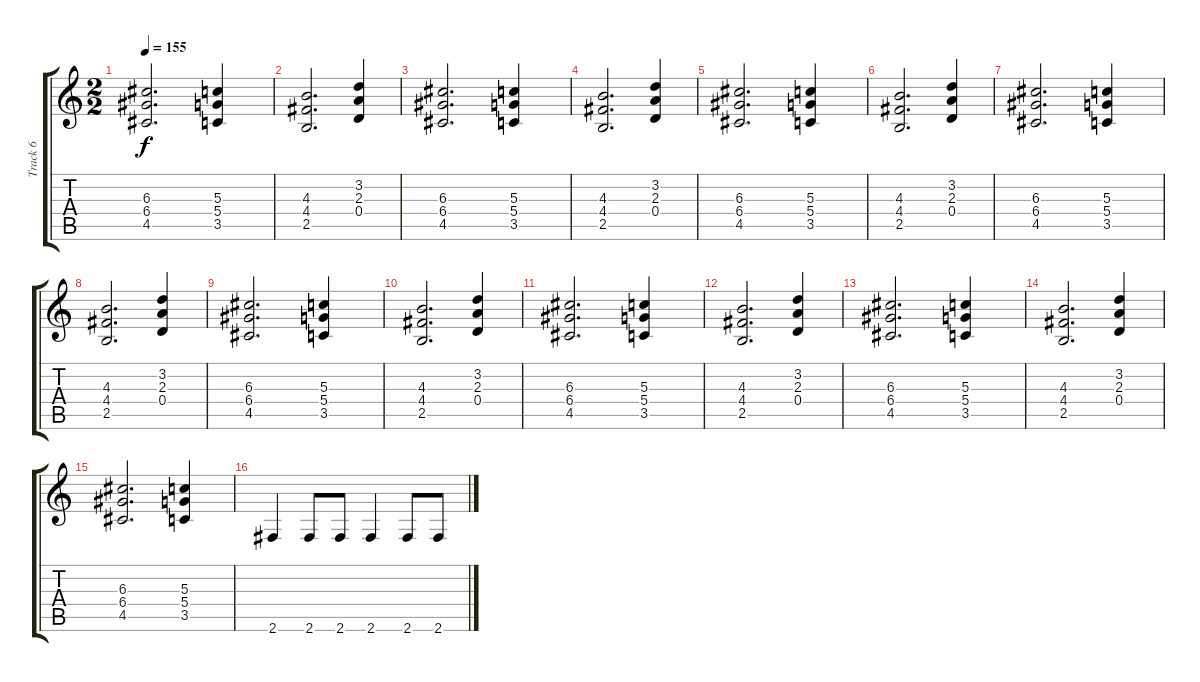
\track ("Track 6" "Track 6") {instrument overdrivenguitar}
\staff {score tabs}
\tuning (E4 B3 G3 D3 A2 E2) {hide}
\ts (2 2)
\tempo 155
\clef g2
\ks c
(6.3 6.4 4.5).2{d dy f} (5.3 5.4 3.5).4 |
(4.3 4.4 2.5).2{d} (3.2 2.3 0.4).4 |
(6.3 6.4 4.5).2{d} (5.3 5.4 3.5).4 |
(4.3 4.4 2.5).2{d} (3.2 2.3 0.4).4 |
(6.3 6.4 4.5).2{d} (5.3 5.4 3.5).4 |
(4.3 4.4 2.5).2{d} (3.2 2.3 0.4).4 |
(6.3 6.4 4.5).2{d} (5.3 5.4 3.5).4 |
(4.3 4.4 2.5).2{d} (3.2 2.3 0.4).4 |
(6.3 6.4 4.5).2{d} (5.3 5.4 3.5).4 |
(4.3 4.4 2.5).2{d} (3.2 2.3 0.4).4 |
(6.3 6.4 4.5).2{d} (5.3 5.4 3.5).4 |
(4.3 4.4 2.5).2{d} (3.2 2.3 0.4).4 |
(6.3 6.4 4.5).2{d} (5.3 5.4 3.5).4 |
(4.3 4.4 2.5).2{d} (3.2 2.3 0.4).4 |
(6.3 6.4 4.5).2{d} (5.3 5.4 3.5).4 |
2.6.4 2.6.8 2.6.8 2.6.4 2.6.8 2.6.8
